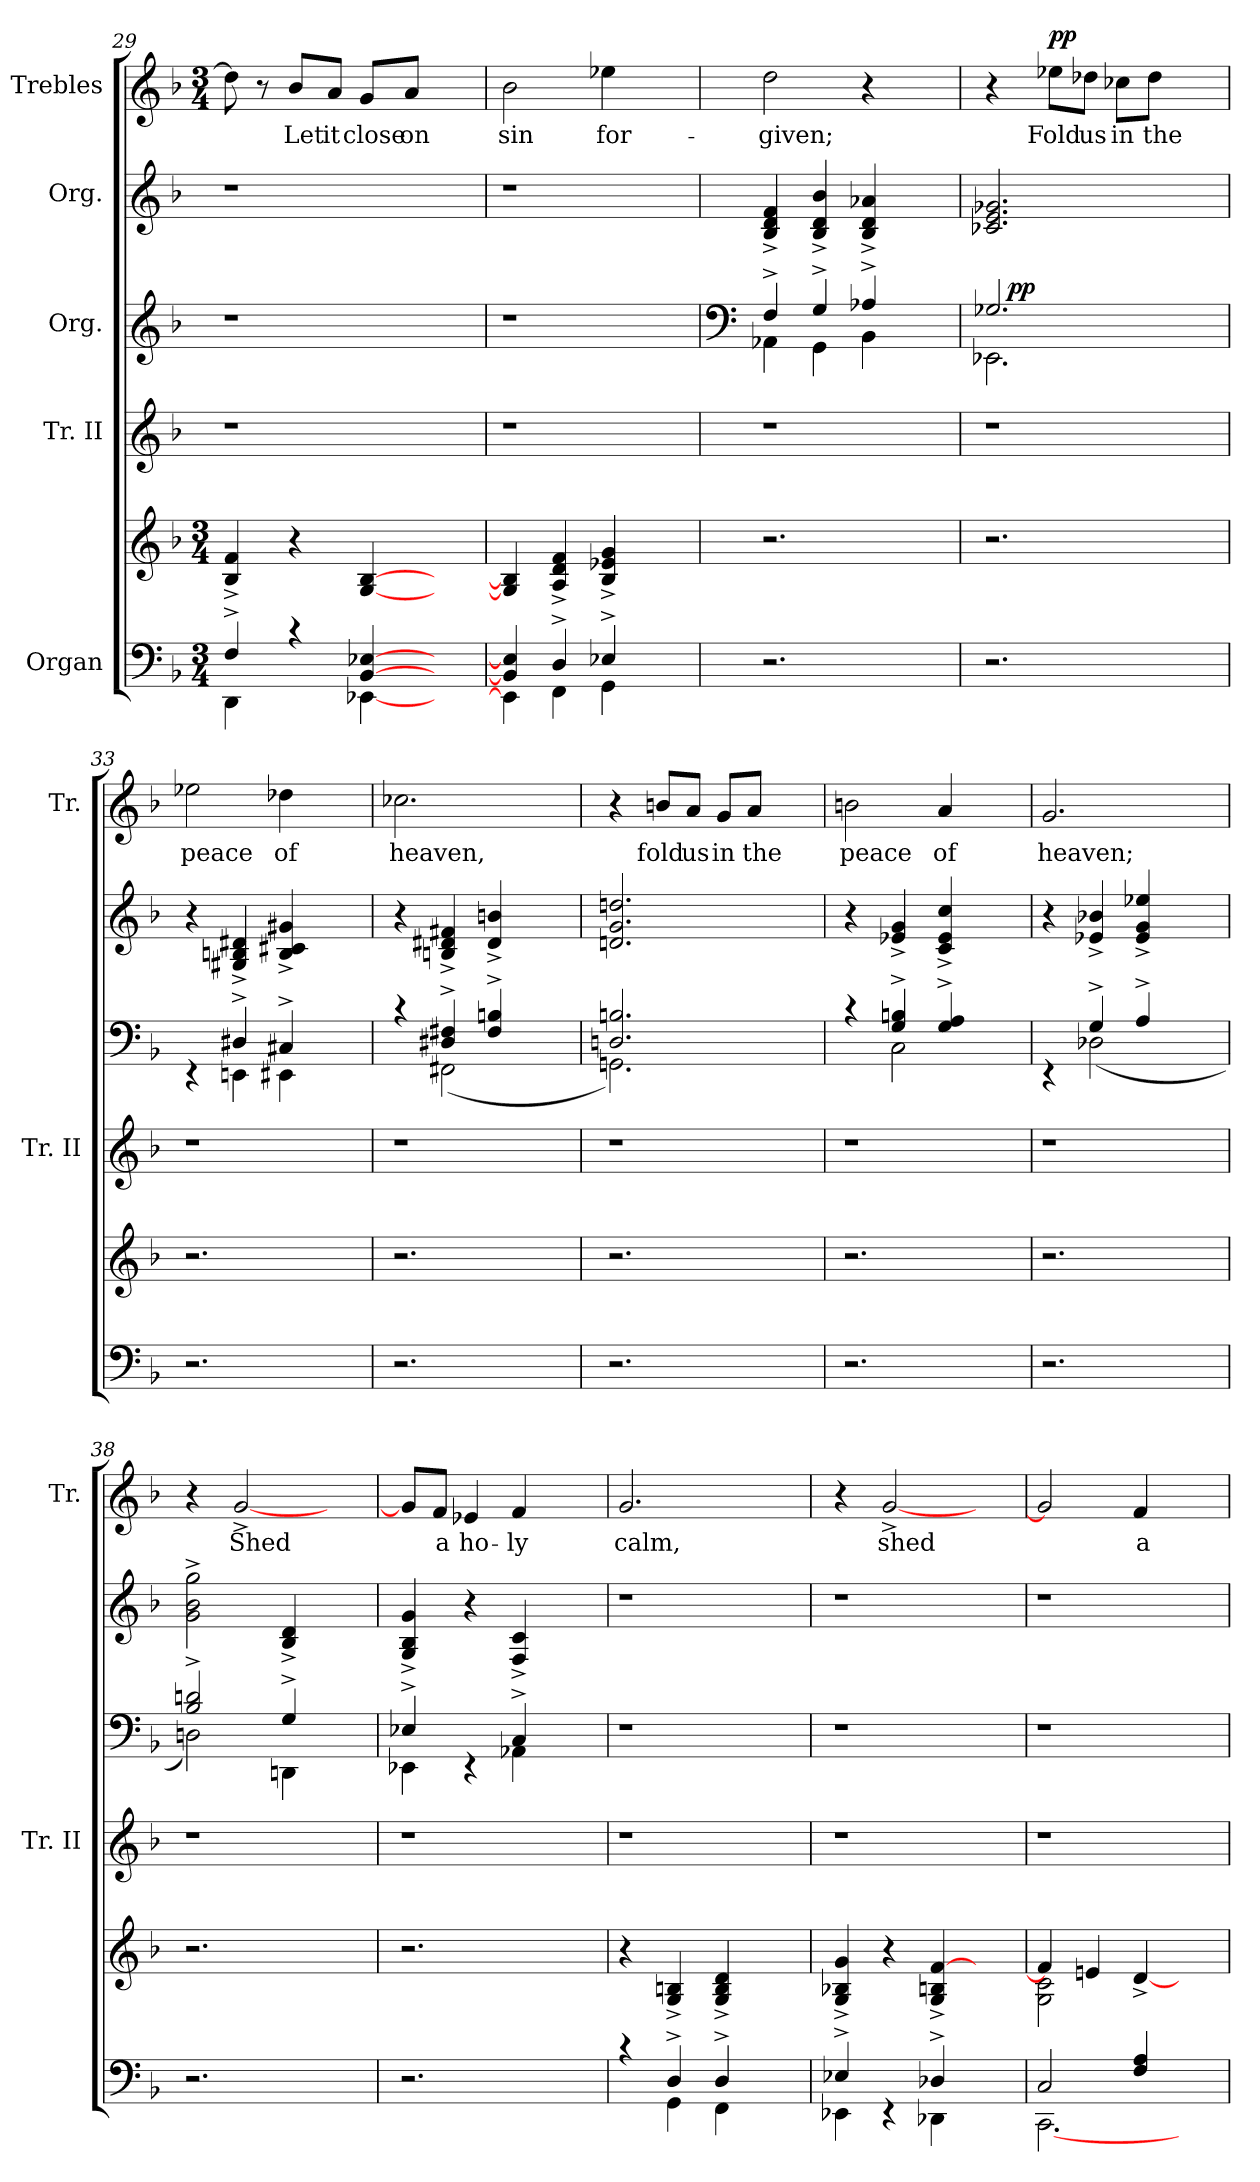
**kern	**kern	**kern	**kern	**dynam	**kern	**kern	**text	**dynam
*part5	*part5	*part4	*part3	*part3	*part2	*part1	*part1	*part1
*staff6	*staff5	*staff4	*staff3	*staff3	*staff2	*staff1	*staff1	*staff1
*I"Organ	*	*I"Tr. II	*I"Org.	*	*I"Org.	*I"Trebles	*	*
*	*	*I'Tr. II	*	*	*	*I'Tr.	*	*
*clefF4	*clefG2	*clefG2	*clefG2	*	*clefG2	*clefG2	*	*
*k[b-]	*k[b-]	*k[b-]	*k[b-]	*	*k[b-]	*k[b-]	*	*
*F:	*F:	*F:	*F:	*	*F:	*F:	*	*
*M3/4	*M3/4	*	*	*	*	*M3/4	*	*
=29	=29	=29	=29	=29	=29	=29	=29	=29
*^	*	*	*	*	*	*	*	*
4F^>/	4DD\	4B-/^< 4f/^<	1r	1r	.	1r	8dd\]	.	.
.	.	.	.	.	.	.	8r	.	.
!	!	!	!	!	!	!	!	!LO:LY:b	!
4rc	4ryy	4r	.	.	.	.	8b-/L	Let	.
!	!	!	!	!	!	!	!	!LO:LY:b	!
.	.	.	.	.	.	.	8a/J	it	.
!	!	!	!	!	!	!	!	!LO:LY:b	!
[>4BB-/ [>4E-X/	[<4EE-X\	[<4G/ [>4B-/	.	.	.	.	8g/L	close	.
!	!	!	!	!	!	!	!	!LO:LY:b	!
.	.	.	.	.	.	.	8a/J	on	.
4ryy	4ryy	4ryy	.	.	.	.	4ryy	.	.
=30	=30	=30	=30	=30	=30	=30	=30	=30	=30
!	!	!	!	!	!	!	!	!LO:LY:b	!
4BB-/] 4E-/]	4EE-\]	4G/] 4B-/]	1r	1r	.	1r	2b-\	sin	.
4D^>/	4FF\	4A/^< 4d/^< 4f/^<	.	.	.	.	.	.	.
!	!	!	!	!	!	!	!	!LO:LY:b	!
4E-X^>/	4GG\	4B-/^< 4e-X/^< 4g/^<	.	.	.	.	4ee-X\	for-	.
4ryy	4ryy	4ryy	.	.	.	.	4ryy	.	.
*v	*v	*	*	*	*	*	*	*	*
!!LO:PB:g=z
=31	=31	=31	=31	=31	=31	=31	=31	=31
*	*	*	*clefF4	*	*	*	*	*
*^	*	*	*^	*	*	*	*	*
!	!	!	!	!	!	!	!	!	!LO:LY:b	!
*v	*v	*	*	*	*	*	*	*	*	*
2.r	2.r	1r	4F^>/	4AA-X\	.	4B-/^< 4d/^< 4f/^<	2dd\	-given;	.
.	.	.	4G^>/	4GG\	.	4B-/^< 4d/^< 4b-/^<	.	.	.
.	.	.	4A-X^>/	4BB-\	.	4B-/^< 4d/^< 4a-X/^<	4r	.	.
4ryy	4ryy	.	4ryy	4ryy	.	4ryy	4ryy	.	.
=32	=32	=32	=32	=32	=32	=32	=32	=32	=32
*	*	*	*	*^	*	*	*	*	*
2.r	2.r	1r	2.G-X/	2.EE-X\	16ryy	.	2.c-X/ 2.e/ 2.g-X/	4r	.	.
!	!	!	!	!	!	!LO:DY:a	!	!	!	!
.	.	.	.	.	2...ryy	pp	.	.	.	.
!	!	!	!	!	!	!	!	!	!LO:LY:b	!LO:DY:a
.	.	.	.	.	.	.	.	8ee-X\L	Fold	pp
!	!	!	!	!	!	!	!	!	!LO:LY:b	!
.	.	.	.	.	.	.	.	8dd-X\J	us	.
!	!	!	!	!	!	!	!	!	!LO:LY:b	!
.	.	.	.	.	.	.	.	8cc-X\L	in	.
!	!	!	!	!	!	!	!	!	!LO:LY:b	!
.	.	.	.	.	.	.	.	8dd-\J	the	.
4ryy	4ryy	.	4ryy	4ryy	.	.	4ryy	4ryy	.	.
=33	=33	=33	=33	=33	=33	=33	=33	=33	=33	=33
!	!	!	!	!	!	!	!	!	!LO:LY:b	!
*	*	*	*	*v	*v	*	*	*	*	*
2.r	2.r	1r	4ryy	4rEE	.	4r	2ee-X\	peace	.
.	.	.	4D#X^>/	4EEn\	.	4G#X/^< 4Bn/^< 4d#X/^<	.	.	.
!	!	!	!	!	!	!	!	!LO:LY:b	!
.	.	.	4C#X^>/	4EE#X\	.	4B/^< 4c#X/^< 4g#X/^<	4dd-X\	of	.
4ryy	4ryy	.	4ryy	4ryy	.	4ryy	4ryy	.	.
=34	=34	=34	=34	=34	=34	=34	=34	=34	=34
!	!	!	!	!	!	!	!	!LO:LY:b	!
2.r	2.r	1r	4rc	4ryy	.	4r	2.cc-X\	heaven,	.
.	.	.	4D#X/^> 4F#X/^>	(<2FF#X\	.	4Bn/^< 4d#X/^< 4f#X/^<	.	.	.
.	.	.	4F#/^> 4Bn/^>	.	.	4d#/^< 4bn/^<	.	.	.
4ryy	4ryy	.	4ryy	4ryy	.	4ryy	4ryy	.	.
!!LO:LB:g=z
=35	=35	=35	=35	=35	=35	=35	=35	=35	=35
2.r	2.r	1r	2.Dn/ 2.Bn/	2.GGn\)	.	2.dn/ 2.g/ 2.ddn/	4r	.	.
!	!	!	!	!	!	!	!	!LO:LY:b	!
.	.	.	.	.	.	.	8bn/L	fold	.
!	!	!	!	!	!	!	!	!LO:LY:b	!
.	.	.	.	.	.	.	8a/J	us	.
!	!	!	!	!	!	!	!	!LO:LY:b	!
.	.	.	.	.	.	.	8g/L	in	.
!	!	!	!	!	!	!	!	!LO:LY:b	!
.	.	.	.	.	.	.	8a/J	the	.
4ryy	4ryy	.	4ryy	4ryy	.	4ryy	4ryy	.	.
=36	=36	=36	=36	=36	=36	=36	=36	=36	=36
!	!	!	!	!	!	!	!	!LO:LY:b	!
2.r	2.r	1r	4rc	4ryy	.	4r	2bn\	peace	.
.	.	.	4G/^> 4Bn/^>	2C\	.	4e-X/^< 4g/^<	.	.	.
!	!	!	!	!	!	!	!	!LO:LY:b	!
.	.	.	4G/^> 4A/^>	.	.	4c/^< 4e-/^< 4cc/^<	4a/	of	.
4ryy	4ryy	.	4ryy	4ryy	.	4ryy	4ryy	.	.
=37	=37	=37	=37	=37	=37	=37	=37	=37	=37
!	!	!	!	!	!	!	!	!LO:LY:b	!
2.r	2.r	1r	4ryy	4rEE	.	4r	2.g/	heaven;	.
.	.	.	4G^>/	(<2D-X\	.	4e-X/^< 4b-X/^<	.	.	.
.	.	.	4A^>/	.	.	4e-/^< 4g/^< 4ee-X/^<	.	.	.
4ryy	4ryy	.	4ryy	4ryy	.	4ryy	4ryy	.	.
=38	=38	=38	=38	=38	=38	=38	=38	=38	=38
2.r	2.r	1r	2B-/^> 2dn/^>	2Dn\)	.	2g\^> 2b-\^> 2gg\^>	4r	.	.
!	!	!	!	!	!	!	!	!LO:LY:b	!
.	.	.	.	.	.	.	[<2g^</	Shed	.
.	.	.	4G^>/	4DDn\	.	4B-/^< 4d/^<	.	.	.
4ryy	4ryy	.	4ryy	4ryy	.	4ryy	4ryy	.	.
=39	=39	=39	=39	=39	=39	=39	=39	=39	=39
2.r	2.r	1r	4E-X^>/	4EE-X\	.	4G/^< 4B-/^< 4g/^<	8g/L]	.	.
!	!	!	!	!	!	!	!	!LO:LY:b	!
.	.	.	.	.	.	.	8f/J	a	.
!	!	!	!	!	!	!	!	!LO:LY:b	!
.	.	.	4ryy	4rEE	.	4r	4e-X/	ho-	.
!	!	!	!	!	!	!	!	!LO:LY:b	!
.	.	.	4C^>/	4AA-X\	.	4F/^< 4c/^<	4f/	-ly	.
4ryy	4ryy	.	4ryy	4ryy	.	4ryy	4ryy	.	.
!!LO:LB:g=z
=40	=40	=40	=40	=40	=40	=40	=40	=40	=40
*^	*	*	*	*	*	*	*	*	*
!	!	!	!	!	!	!	!	!	!LO:LY:b	!
*	*	*	*	*v	*v	*	*	*	*	*
4rc	4ryy	4r	1r	1r	.	1r	2.g/	calm,	.
4D^>/	4GG\	4G/^< 4Bn/^<	.	.	.	.	.	.	.
4D^>/	4FF\	4G/^< 4B/^< 4d/^<	.	.	.	.	.	.	.
4ryy	4ryy	4ryy	.	.	.	.	4ryy	.	.
=41	=41	=41	=41	=41	=41	=41	=41	=41	=41
4E-X^>/	4EE-X\	4G/^< 4B-X/^< 4g/^<	1r	1r	.	1r	4r	.	.
!	!	!	!	!	!	!	!	!LO:LY:b	!
4ryy	4rEE	4r	.	.	.	.	[<2g^</	shed	.
4D-X^>/	4DD-X\	4G/^< 4Bn/^< [>4f/^<	.	.	.	.	.	.	.
4ryy	4ryy	4ryy	.	.	.	.	4ryy	.	.
=42	=42	=42	=42	=42	=42	=42	=42	=42	=42
*	*	*^	*	*	*	*	*	*	*
2C/	[<2.CC\	4f/]	2G\ 2c\	1r	1r	.	1r	2g/]	.	.
.	.	4en/	.	.	.	.	.	.	.	.
!	!	!	!	!	!	!	!	!	!LO:LY:b	!
4F/ 4A/	.	[<4d^>/	4ryy	.	.	.	.	4f/	a	.
4ryy	4ryy	4ryy	4ryy	.	.	.	.	4ryy	.	.
*v	*v	*	*	*	*	*	*	*	*	*
*	*v	*v	*	*	*	*	*	*	*
=	=	=	=	=	=	=	=	=
*-	*-	*-	*-	*-	*-	*-	*-	*-
